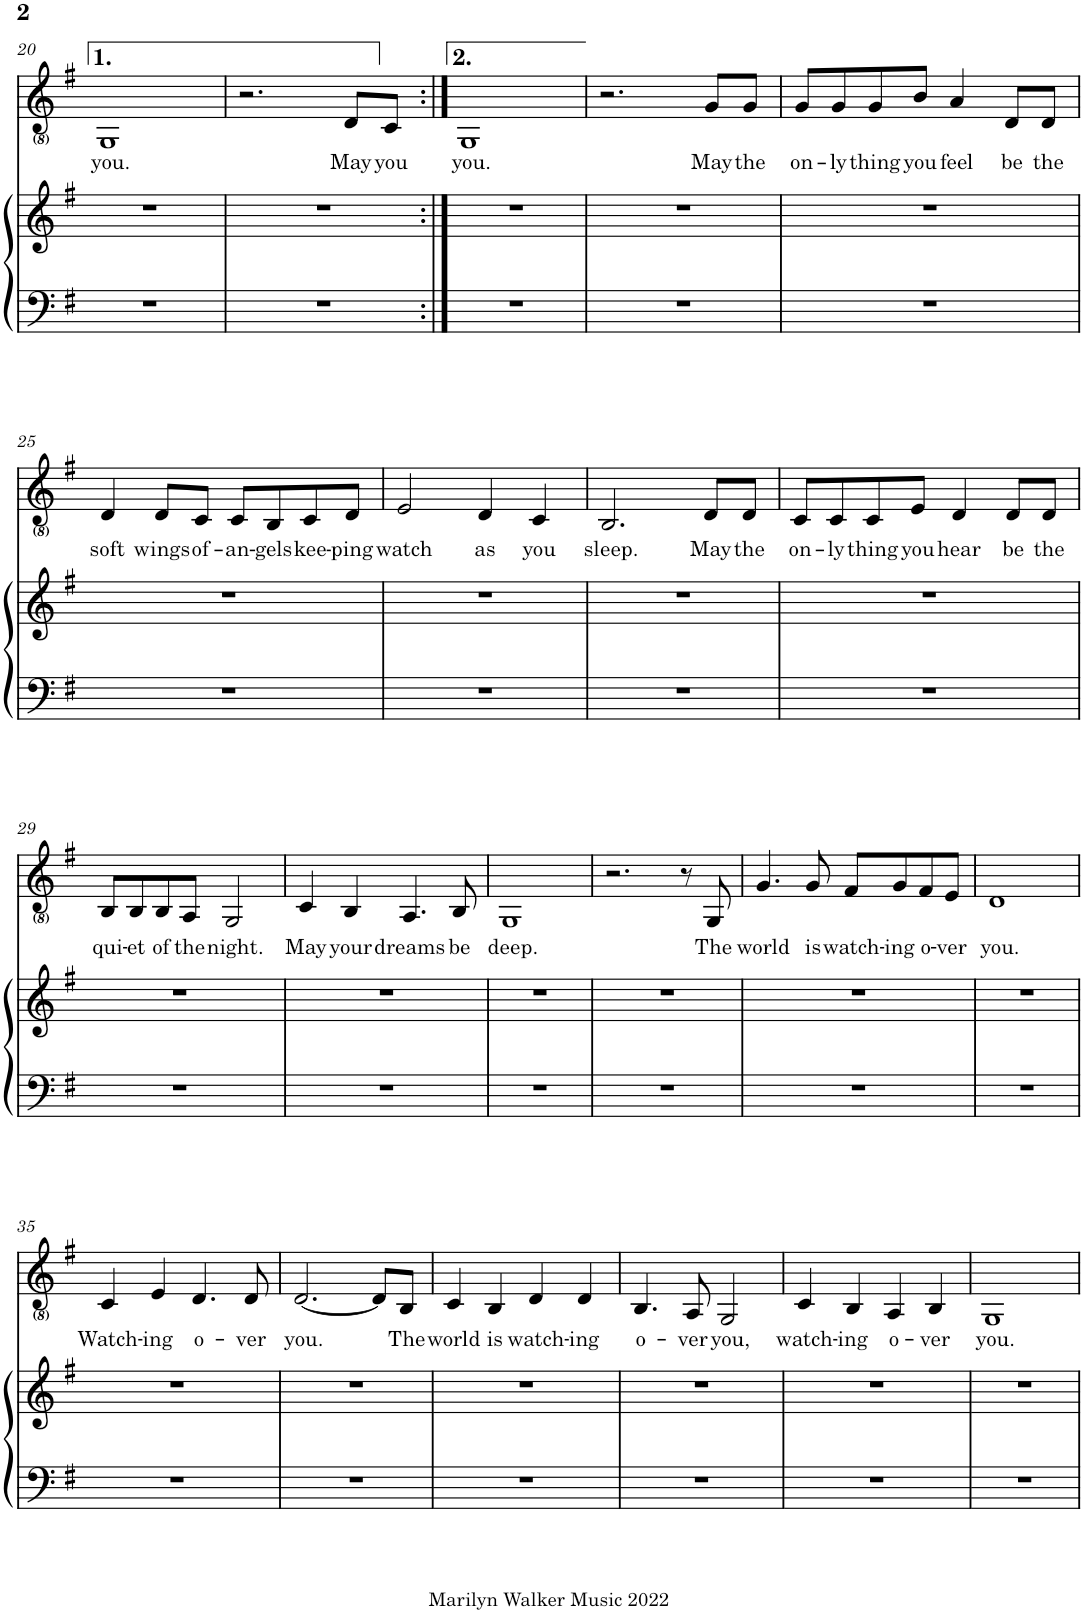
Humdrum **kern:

**kern	**kern	**kern	**text
*part2	*part2	*part1	*part1
*staff3	*staff2	*staff1	*staff1
*I"Piano	*	*I"Voice	*
*I'Pno	*	*	*
!!LO:PB:g=z
*clefF4	*clefG2	*clefG2	*
*k[f#]	*k[f#]	*k[f#]	*
*M4/4	*M4/4	*M4/4	*
=20	=20	=20	=20
!	!	!	!LO:LY:b
1r	1r	1G	you.
=21	=21	=21	=21
1r	1r	2.r	.
!	!	!	!LO:LY:b
.	.	8d/L	May
!	!	!	!LO:LY:b
.	.	8c/J	you
=22:|!	=22:|!	=22:|!	=22:|!
!	!	!	!LO:LY:b
1r	1r	1G	you.
=23	=23	=23	=23
1r	1r	2.r	.
!	!	!	!LO:LY:b
.	.	8g/L	May
!	!	!	!LO:LY:b
.	.	8g/J	the
=24	=24	=24	=24
!	!	!	!LO:LY:b
1r	1r	8g/L	on-
!	!	!	!LO:LY:b
.	.	8g/	-ly
!	!	!	!LO:LY:b
.	.	8g/	thing
!	!	!	!LO:LY:b
.	.	8b/J	you
!	!	!	!LO:LY:b
.	.	4a/	feel
!	!	!	!LO:LY:b
.	.	8d/L	be
!	!	!	!LO:LY:b
.	.	8d/J	the
!!LO:LB:g=z
=25	=25	=25	=25
!	!	!	!LO:LY:b
1r	1r	4d/	soft
!	!	!	!LO:LY:b
.	.	8d/L	wings
!	!	!	!LO:LY:b
.	.	8c/J	of-
!	!	!	!LO:LY:b
.	.	8c/L	-an-
!	!	!	!LO:LY:b
.	.	8B/	-gels
!	!	!	!LO:LY:b
.	.	8c/	kee-
!	!	!	!LO:LY:b
.	.	8d/J	-ping
=26	=26	=26	=26
!	!	!	!LO:LY:b
1r	1r	2e/	watch
!	!	!	!LO:LY:b
.	.	4d/	as
!	!	!	!LO:LY:b
.	.	4c/	you
=27	=27	=27	=27
!	!	!	!LO:LY:b
1r	1r	2.B/	sleep.
!	!	!	!LO:LY:b
.	.	8d/L	May
!	!	!	!LO:LY:b
.	.	8d/J	the
=28	=28	=28	=28
!	!	!	!LO:LY:b
1r	1r	8c/L	on-
!	!	!	!LO:LY:b
.	.	8c/	-ly
!	!	!	!LO:LY:b
.	.	8c/	thing
!	!	!	!LO:LY:b
.	.	8e/J	you
!	!	!	!LO:LY:b
.	.	4d/	hear
!	!	!	!LO:LY:b
.	.	8d/L	be
!	!	!	!LO:LY:b
.	.	8d/J	the
!!LO:LB:g=z
=29	=29	=29	=29
!	!	!	!LO:LY:b
1r	1r	8B/L	qui-
!	!	!	!LO:LY:b
.	.	8B/	-et
!	!	!	!LO:LY:b
.	.	8B/	of
!	!	!	!LO:LY:b
.	.	8A/J	the
!	!	!	!LO:LY:b
.	.	2G/	night.
=30	=30	=30	=30
!	!	!	!LO:LY:b
1r	1r	4c/	May
!	!	!	!LO:LY:b
.	.	4B/	your
!	!	!	!LO:LY:b
.	.	4.A/	dreams
!	!	!	!LO:LY:b
.	.	8B/	be
=31	=31	=31	=31
!	!	!	!LO:LY:b
1r	1r	1G	deep.
=32	=32	=32	=32
1r	1r	2.r	.
.	.	8r	.
!	!	!	!LO:LY:b
.	.	8G/	The
=33	=33	=33	=33
!	!	!	!LO:LY:b
1r	1r	4.g/	world
!	!	!	!LO:LY:b
.	.	8g/	is
!	!	!	!LO:LY:b
.	.	8f#/L	watch-
!	!	!	!LO:LY:b
.	.	8g/	-ing
!	!	!	!LO:LY:b
.	.	8f#/	o-
!	!	!	!LO:LY:b
.	.	8e/J	-ver
=34	=34	=34	=34
!	!	!	!LO:LY:b
1r	1r	1d	you.
!!LO:LB:g=z
=35	=35	=35	=35
!	!	!	!LO:LY:b
1r	1r	4c/	Watch-
!	!	!	!LO:LY:b
.	.	4e/	-ing
!	!	!	!LO:LY:b
.	.	4.d/	o-
!	!	!	!LO:LY:b
.	.	8d/	-ver
=36	=36	=36	=36
!	!	!	!LO:LY:b
1r	1r	[2.d/	you.
.	.	8d/L]	.
!	!	!	!LO:LY:b
.	.	8B/J	The
=37	=37	=37	=37
!	!	!	!LO:LY:b
1r	1r	4c/	world
!	!	!	!LO:LY:b
.	.	4B/	is
!	!	!	!LO:LY:b
.	.	4d/	watch-
!	!	!	!LO:LY:b
.	.	4d/	-ing
=38	=38	=38	=38
!	!	!	!LO:LY:b
1r	1r	4.B/	o-
!	!	!	!LO:LY:b
.	.	8A/	-ver
!	!	!	!LO:LY:b
.	.	2G/	you,
=39	=39	=39	=39
!	!	!	!LO:LY:b
1r	1r	4c/	watch-
!	!	!	!LO:LY:b
.	.	4B/	-ing
!	!	!	!LO:LY:b
.	.	4A/	o-
!	!	!	!LO:LY:b
.	.	4B/	-ver
=40	=40	=40	=40
!	!	!	!LO:LY:b
1r	1r	1G	you.
=	=	=	=
*-	*-	*-	*-
